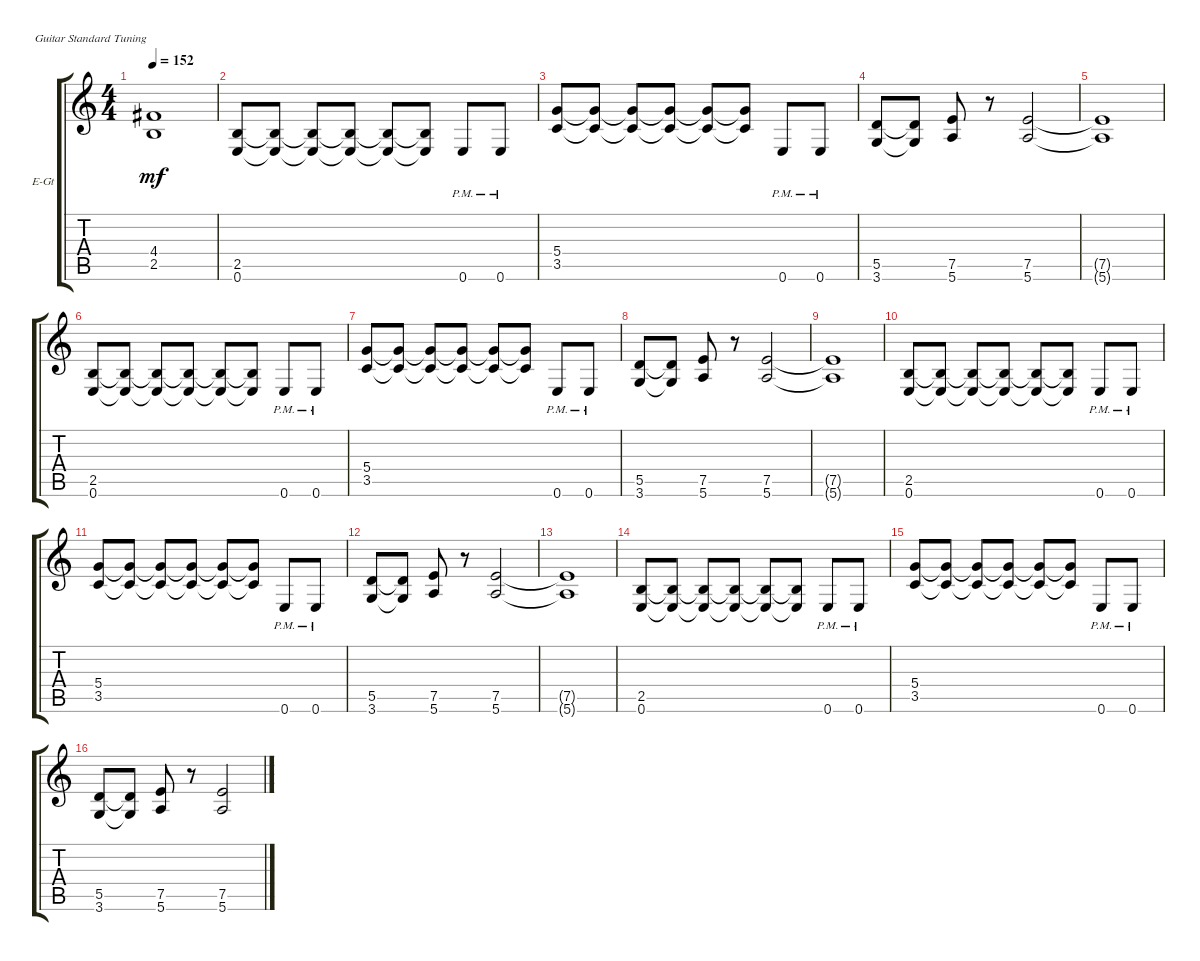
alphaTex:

\defaultSystemsLayout 4
\bracketExtendMode groupsimilarinstruments
\firstSystemTrackNameOrientation horizontal
\otherSystemsTrackNameOrientation horizontal
\track ("Electric Guitar" "E-Gt") {instrument distortionguitar}
\staff {score tabs}
\tuning (E4 B3 G3 D3 A2 E2)
\ts (4 4)
\tempo 152
\clef g2
\ks c
(2.5{t} 4.4{t}).1{dy mf} |
(0.6 2.5).8 (0.6{t} 2.5{t}).8 (0.6{t} 2.5{t}).8 (0.6{t} 2.5{t}).8 (0.6{t} 2.5{t}).8 (0.6{t} 2.5{t}).8 0.6{pm}.8 0.6{pm}.8 |
(3.5 5.4).8 (3.5{t} 5.4{t}).8 (3.5{t} 5.4{t}).8 (3.5{t} 5.4{t}).8 (3.5{t} 5.4{t}).8 (3.5{t} 5.4{t}).8 0.6{pm}.8 0.6{pm}.8 |
(3.6 5.5).8 (3.6{t} 5.5{t}).8 (5.6 7.5).8 r.8 (5.6 7.5).2 |
(5.6{t} 7.5{t}).1 |
(0.6 2.5).8 (0.6{t} 2.5{t}).8 (0.6{t} 2.5{t}).8 (0.6{t} 2.5{t}).8 (0.6{t} 2.5{t}).8 (0.6{t} 2.5{t}).8 0.6{pm}.8 0.6{pm}.8 |
(3.5 5.4).8 (3.5{t} 5.4{t}).8 (3.5{t} 5.4{t}).8 (3.5{t} 5.4{t}).8 (3.5{t} 5.4{t}).8 (3.5{t} 5.4{t}).8 0.6{pm}.8 0.6{pm}.8 |
(3.6 5.5).8 (3.6{t} 5.5{t}).8 (5.6 7.5).8 r.8 (5.6 7.5).2 |
(5.6{t} 7.5{t}).1 |
(0.6 2.5).8 (0.6{t} 2.5{t}).8 (0.6{t} 2.5{t}).8 (0.6{t} 2.5{t}).8 (0.6{t} 2.5{t}).8 (0.6{t} 2.5{t}).8 0.6{pm}.8 0.6{pm}.8 |
(3.5 5.4).8 (3.5{t} 5.4{t}).8 (3.5{t} 5.4{t}).8 (3.5{t} 5.4{t}).8 (3.5{t} 5.4{t}).8 (3.5{t} 5.4{t}).8 0.6{pm}.8 0.6{pm}.8 |
(3.6 5.5).8 (3.6{t} 5.5{t}).8 (5.6 7.5).8 r.8 (5.6 7.5).2 |
(5.6{t} 7.5{t}).1 |
(0.6 2.5).8 (0.6{t} 2.5{t}).8 (0.6{t} 2.5{t}).8 (0.6{t} 2.5{t}).8 (0.6{t} 2.5{t}).8 (0.6{t} 2.5{t}).8 0.6{pm}.8 0.6{pm}.8 |
(3.5 5.4).8 (3.5{t} 5.4{t}).8 (3.5{t} 5.4{t}).8 (3.5{t} 5.4{t}).8 (3.5{t} 5.4{t}).8 (3.5{t} 5.4{t}).8 0.6{pm}.8 0.6{pm}.8 |
(3.6 5.5).8 (3.6{t} 5.5{t}).8 (5.6 7.5).8 r.8 (5.6 7.5).2
